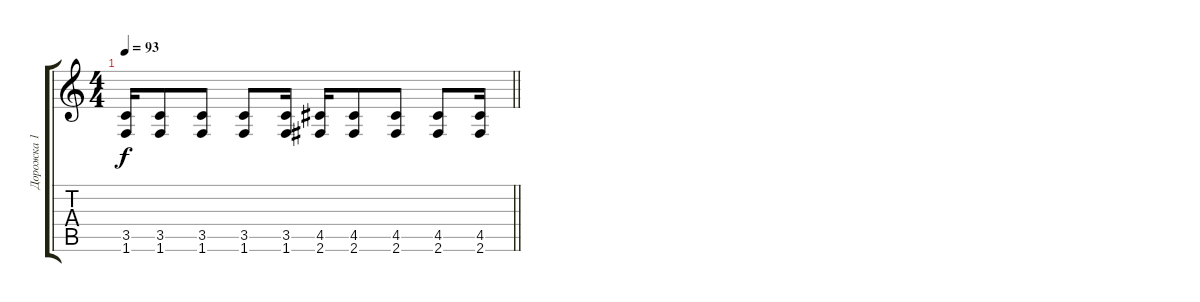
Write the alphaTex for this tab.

\track ("Дорожка 1" "Дорожка 1") {instrument distortionguitar}
\staff {score tabs}
\tuning (E4 B3 G3 D3 A2 E2) {hide}
\ts (4 4)
\tempo 93
\clef g2
\barLineRight lightlight
\ks c
(3.5 1.6).16{dy f} (3.5 1.6).8 (3.5 1.6).8 (3.5 1.6).8 (3.5 1.6).16 (4.5 2.6).16 (4.5 2.6).8 (4.5 2.6).8 (4.5 2.6).8 (4.5 2.6).16
